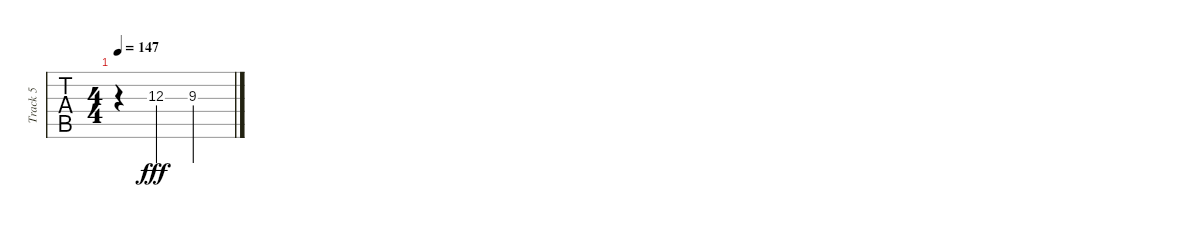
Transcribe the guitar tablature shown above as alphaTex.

\track ("Track 5" "Track 5") {instrument honkytonkpiano}
\staff {tabs}
\tuning (E4 B3 G3 D3 A2 E2) {hide}
\ts (4 4)
\tempo 147
\clef g2
\ks c
r.4{dy fff} 12.3.4 9.3.2
